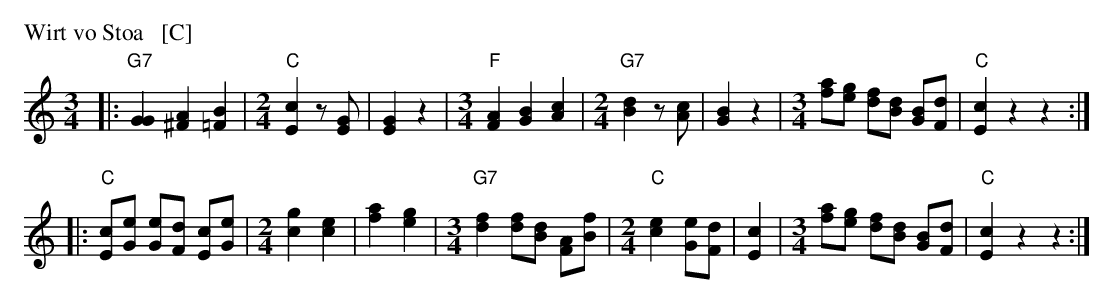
X:1
P: Wirt vo Stoa   [C]
M: 3/4
L: 1/8
K: C
|: "G7"[G2G2] [A2^F2] [B2=F2] \
|[M:2/4][L:1/8] "C"[c2E2] z [GE] | [G2E2] z2 \
|[M:3/4][L:1/8] "F"[A2F2] [B2G2] [c2A2] \
|[M:2/4][L:1/8] "G7"[d2B2] z[cA] | [B2G2] z2 \
|[M:3/4][L:1/8] [af][ge] [fd][dB] [BG][dF] | "C"[c2E2] z2 z2 :|
|: "C"[cE][eG] [eG][dF] [cE][eG] \
|[M:2/4][L:1/8] [g2c2] [e2c2] | [a2f2] [g2e2] \
|[M:3/4][L:1/8] "G7"[f2d2] [fd][dB] [AF][fB] \
|[M:2/4][L:1/8] "C"[e2c2] [eG][dF] | [c2E2] \
|[M:3/4][L:1/8] [af][ge] [fd][dB] [BG][dF] | "C"[c2E2] z2 z2 :|
